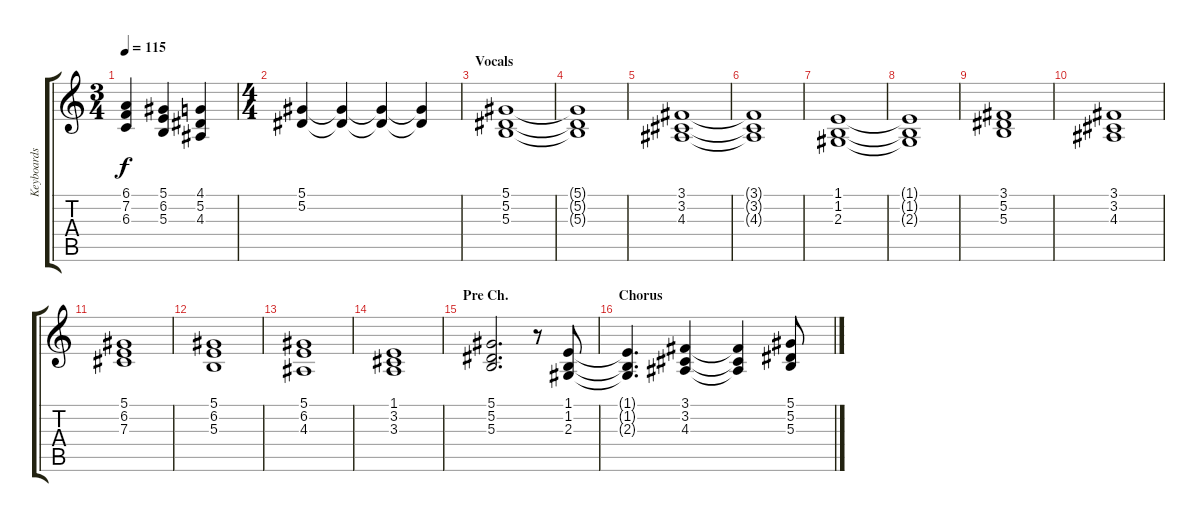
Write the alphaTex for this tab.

\track ("Keyboards" "Keyboards") {instrument pad7halo}
\staff {score tabs}
\tuning (Eb4 Bb3 Gb3 Db3 Ab2 Eb2) {hide}
\ts (3 4)
\tempo 115
\clef g2
\ks c
(6.1{t} 7.2{t} 6.3{t}).4{dy f} (5.1 6.2 5.3).4 (4.1 5.2 4.3).4 |
\ts (4 4)
(5.1 5.2).4 (5.1{t} 5.2{t}).4 (5.1{t} 5.2{t}).4 (5.1{t} 5.2{t}).4 |
\section ("" "Vocals")
(5.1 5.2 5.3).1 |
(5.1{t} 5.2{t} 5.3{t}).1 |
(3.1 3.2 4.3).1 |
(3.1{t} 3.2{t} 4.3{t}).1 |
(1.1 1.2 2.3).1 |
(1.1{t} 1.2{t} 2.3{t}).1 |
(3.1 5.2 5.3).1 |
(3.1 3.2 4.3).1 |
(5.1 6.2 7.3).1 |
(5.1 6.2 5.3).1 |
(5.1 6.2 4.3).1 |
(1.1 3.2 3.3).1 |
\section ("" "Pre Ch.")
(5.1 5.2 5.3).2{d} r.8 (1.1 1.2 2.3).8 |
\section ("" "Chorus")
(1.1{t} 1.2{t} 2.3{t}).4{d} (3.1 3.2 4.3).4 (3.1{t} 3.2{t} 4.3{t}).4 (5.1 5.2 5.3).8
